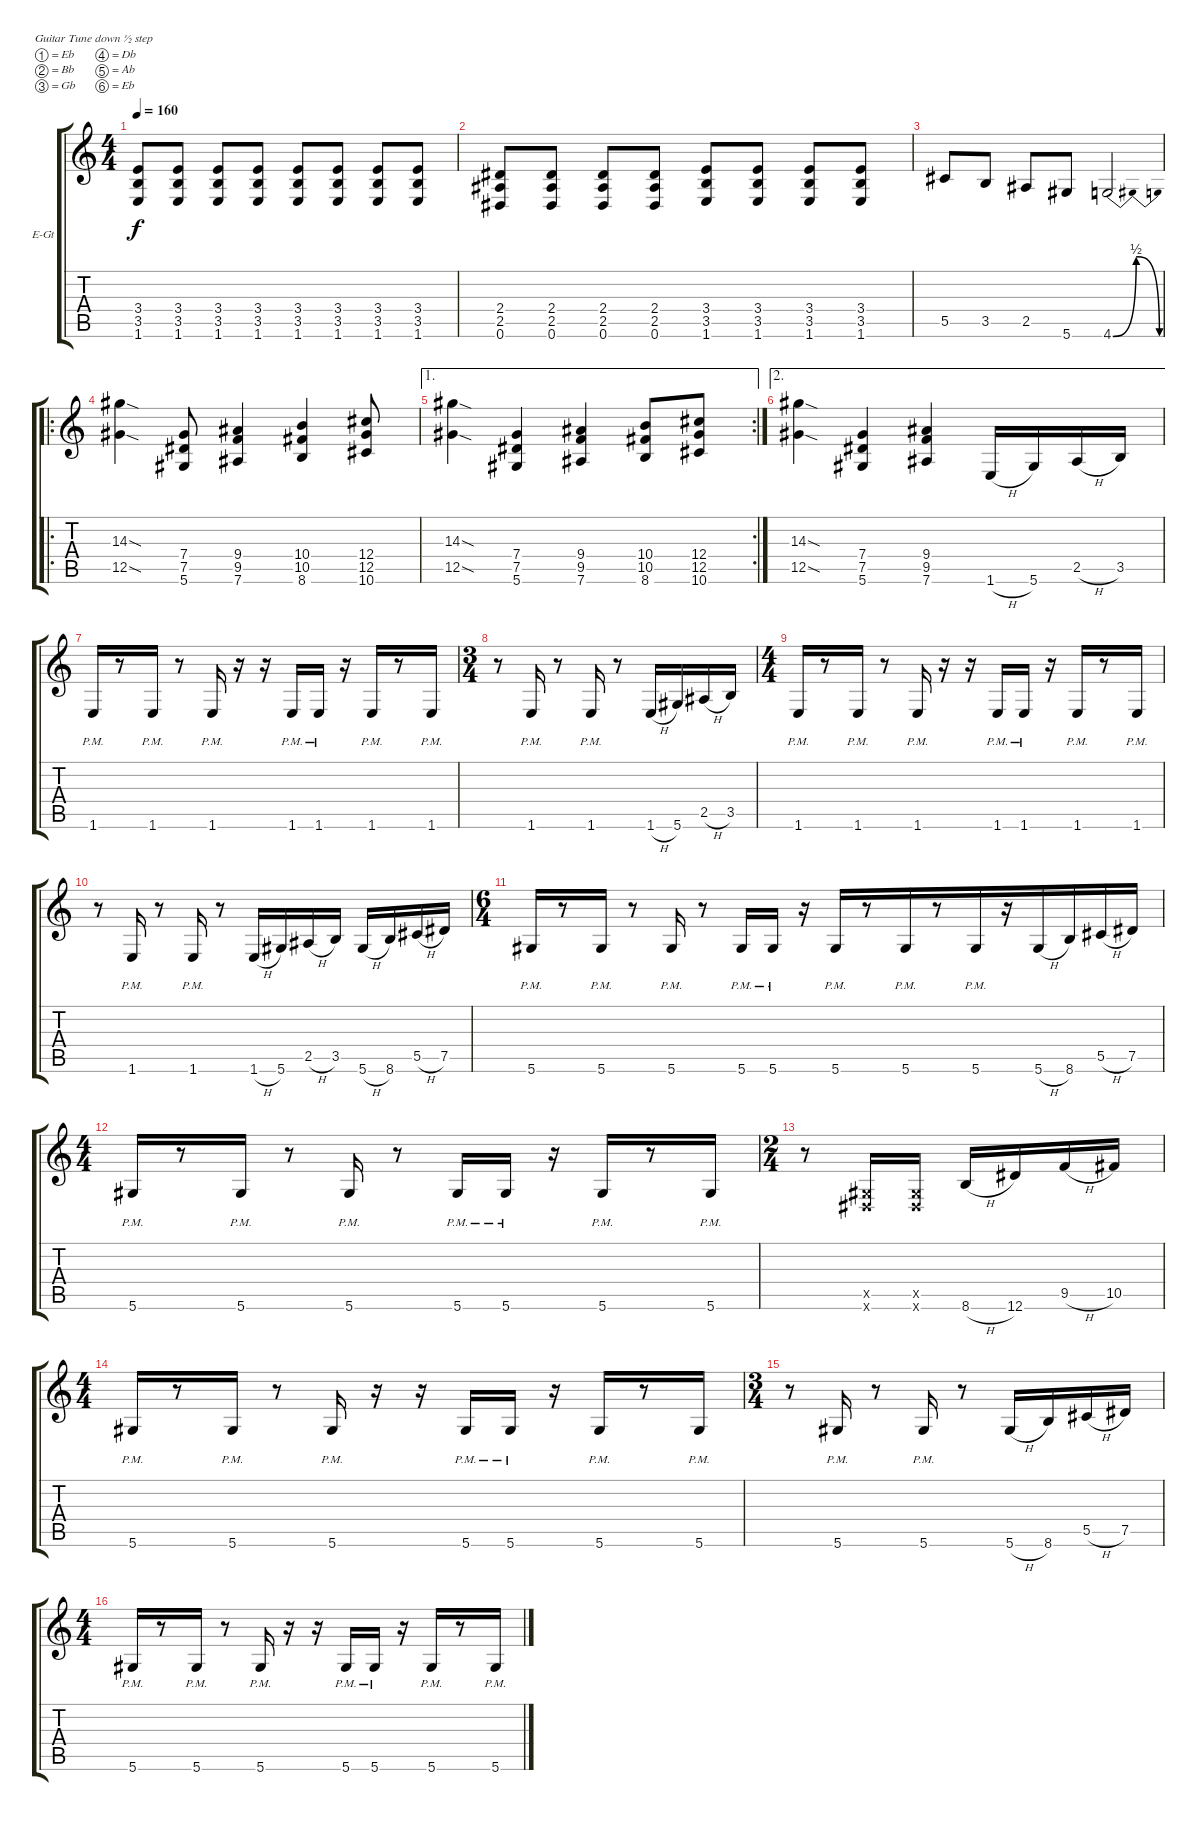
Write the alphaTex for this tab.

\bracketExtendMode groupsimilarinstruments
\firstSystemTrackNameOrientation horizontal
\otherSystemsTrackNameOrientation horizontal
\track ("Tim Millar" "E-Gt") {instrument distortionguitar}
\staff {score tabs}
\tuning (Eb4 Bb3 Gb3 Db3 Ab2 Eb2)
\ts (4 4)
\tempo 160
\clef g2
\ks c
(3.4 3.5 1.6).8{dy f} (3.4 3.5 1.6).8 (3.4 3.5 1.6).8 (3.4 3.5 1.6).8 (3.4 3.5 1.6).8 (3.4 3.5 1.6).8 (3.4 3.5 1.6).8 (3.4 3.5 1.6).8 |
(2.4 2.5 0.6).8 (2.4 2.5 0.6).8 (2.4 2.5 0.6).8 (2.4 2.5 0.6).8 (3.4 3.5 1.6).8 (3.4 3.5 1.6).8 (3.4 3.5 1.6).8 (3.4 3.5 1.6).8 |
5.5.8 3.5.8 2.5.8 5.6.8 4.6{be (bendrelease 0 0 30 2 30 2 60 0)}.2 |
\ro
(14.3{sod} 12.5{sod}).4 (7.4 7.5 5.6).8 (9.4 9.5 7.6).4 (10.4 10.5 8.6).4 (12.4 12.5 10.6).8 |
\ae 1
\rc 2
(14.3{sod} 12.5{sod}).4 (7.4 7.5 5.6).4 (9.4 9.5 7.6).4 (10.4 10.5 8.6).8 (12.4 12.5 10.6).8 |
\ae 2
(14.3{sod} 12.5{sod}).4 (7.4 7.5 5.6).4 (9.4 9.5 7.6).4 1.6{h}.16 5.6.16 2.5{h}.16 3.5.16 |
1.6{pm}.16 r.8 1.6{pm}.16 r.8 1.6{pm}.16 r.16 r.16 1.6{pm}.16 1.6{pm}.16 r.16 1.6{pm}.16 r.8 1.6{pm}.16 |
\ts (3 4)
\beaming (8 2 2 2 2)
r.8 1.6{pm}.16 r.8 1.6{pm}.16 r.8 1.6{h}.16 5.6.16 2.5{h}.16 3.5.16 |
\ts (4 4)
\beaming (8 2 2 2 2)
1.6{pm}.16 r.8 1.6{pm}.16 r.8 1.6{pm}.16 r.16 r.16 1.6{pm}.16 1.6{pm}.16 r.16 1.6{pm}.16 r.8 1.6{pm}.16 |
r.8 1.6{pm}.16 r.8 1.6{pm}.16 r.8 1.6{h}.16 5.6.16 2.5{h}.16 3.5.16 5.6{h}.16 8.6.16 5.5{h}.16 7.5.16 |
\ts (6 4)
\beaming (8 2 2 2 6)
5.6{pm}.16 r.8 5.6{pm}.16 r.8 5.6{pm}.16 r.8 5.6{pm}.16 5.6{pm}.16 r.16 5.6{pm}.16 r.8 5.6{pm}.16 r.8 5.6{pm}.16 r.16 5.6{h}.16 8.6.16 5.5{h}.16 7.5.16 |
\ts (4 4)
\beaming (8 2 2 2 2)
5.6{pm}.16 r.8 5.6{pm}.16 r.8 5.6{pm}.16 r.8 5.6{pm}.16 5.6{pm}.16 r.16 5.6{pm}.16 r.8 5.6{pm}.16 |
\ts (2 4)
\beaming (8 2 2 2 2)
r.8 (0.5{x} 0.6{x}).16 (0.5{x} 0.6{x}).16 8.6{h}.16 12.6.16 9.5{h}.16 10.5.16 |
\ts (4 4)
\beaming (8 2 2 2 2)
5.6{pm}.16 r.8 5.6{pm}.16 r.8 5.6{pm}.16 r.16 r.16 5.6{pm}.16 5.6{pm}.16 r.16 5.6{pm}.16 r.8 5.6{pm}.16 |
\ts (3 4)
\beaming (8 2 2 2 2)
r.8 5.6{pm}.16 r.8 5.6{pm}.16 r.8 5.6{h}.16 8.6.16 5.5{h}.16 7.5.16 |
\ts (4 4)
\beaming (8 2 2 2 2)
5.6{pm}.16 r.8 5.6{pm}.16 r.8 5.6{pm}.16 r.16 r.16 5.6{pm}.16 5.6{pm}.16 r.16 5.6{pm}.16 r.8 5.6{pm}.16
